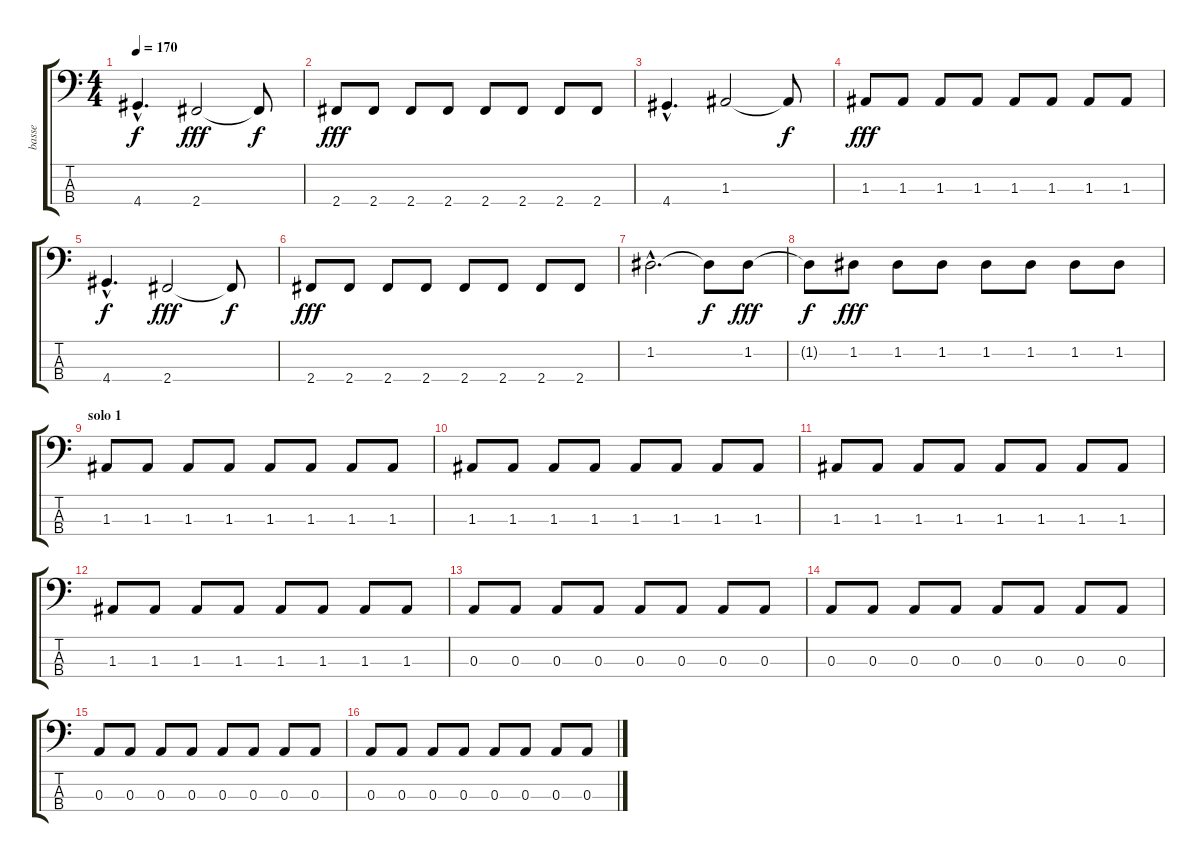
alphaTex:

\track ("basse" "basse") {instrument electricbassfinger}
\staff {score tabs}
\tuning (G2 D2 A1 E1) {hide}
\ts (4 4)
\tempo 170
\clef f4
\ks c
4.4{hac}.4{d dy f} 2.4.2{dy fff} 2.4{t}.8{dy f} |
2.4.8{dy fff} 2.4.8 2.4.8 2.4.8 2.4.8 2.4.8 2.4.8 2.4.8 |
4.4{hac}.4{d} 1.3.2 1.3{t}.8{dy f} |
1.3.8{dy fff} 1.3.8 1.3.8 1.3.8 1.3.8 1.3.8 1.3.8 1.3.8 |
4.4{hac}.4{d dy f} 2.4.2{dy fff} 2.4{t}.8{dy f} |
2.4.8{dy fff} 2.4.8 2.4.8 2.4.8 2.4.8 2.4.8 2.4.8 2.4.8 |
1.2{hac}.2{d} 1.2{t}.8{dy f} 1.2.8{dy fff} |
1.2{t}.8{dy f} 1.2.8{dy fff} 1.2.8 1.2.8 1.2.8 1.2.8 1.2.8 1.2.8 |
\section ("" "solo 1")
1.3.8 1.3.8 1.3.8 1.3.8 1.3.8 1.3.8 1.3.8 1.3.8 |
1.3.8 1.3.8 1.3.8 1.3.8 1.3.8 1.3.8 1.3.8 1.3.8 |
1.3.8 1.3.8 1.3.8 1.3.8 1.3.8 1.3.8 1.3.8 1.3.8 |
1.3.8 1.3.8 1.3.8 1.3.8 1.3.8 1.3.8 1.3.8 1.3.8 |
0.3.8 0.3.8 0.3.8 0.3.8 0.3.8 0.3.8 0.3.8 0.3.8 |
0.3.8 0.3.8 0.3.8 0.3.8 0.3.8 0.3.8 0.3.8 0.3.8 |
0.3.8 0.3.8 0.3.8 0.3.8 0.3.8 0.3.8 0.3.8 0.3.8 |
0.3.8 0.3.8 0.3.8 0.3.8 0.3.8 0.3.8 0.3.8 0.3.8
